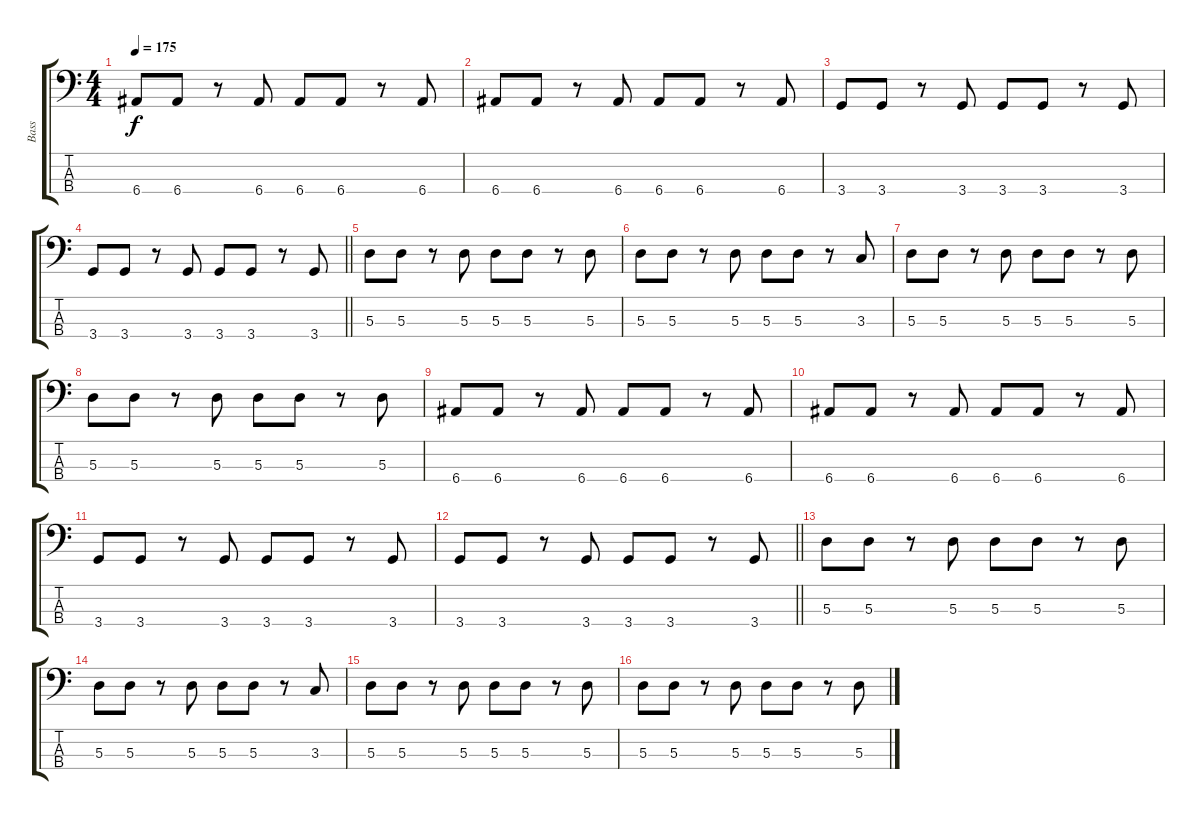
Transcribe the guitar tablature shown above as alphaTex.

\track ("Bass" "Bass") {instrument electricbassfinger}
\staff {score tabs}
\tuning (G2 D2 A1 E1) {hide}
\ts (4 4)
\tempo 175
\clef f4
\ks c
6.4.8{dy f} 6.4.8 r.8 6.4.8 6.4.8 6.4.8 r.8 6.4.8 |
6.4.8 6.4.8 r.8 6.4.8 6.4.8 6.4.8 r.8 6.4.8 |
3.4.8 3.4.8 r.8 3.4.8 3.4.8 3.4.8 r.8 3.4.8 |
\barLineRight lightlight
3.4.8 3.4.8 r.8 3.4.8 3.4.8 3.4.8 r.8 3.4.8 |
5.3.8 5.3.8 r.8 5.3.8 5.3.8 5.3.8 r.8 5.3.8 |
5.3.8 5.3.8 r.8 5.3.8 5.3.8 5.3.8 r.8 3.3.8 |
5.3.8 5.3.8 r.8 5.3.8 5.3.8 5.3.8 r.8 5.3.8 |
5.3.8 5.3.8 r.8 5.3.8 5.3.8 5.3.8 r.8 5.3.8 |
6.4.8 6.4.8 r.8 6.4.8 6.4.8 6.4.8 r.8 6.4.8 |
6.4.8 6.4.8 r.8 6.4.8 6.4.8 6.4.8 r.8 6.4.8 |
3.4.8 3.4.8 r.8 3.4.8 3.4.8 3.4.8 r.8 3.4.8 |
\barLineRight lightlight
3.4.8 3.4.8 r.8 3.4.8 3.4.8 3.4.8 r.8 3.4.8 |
5.3.8 5.3.8 r.8 5.3.8 5.3.8 5.3.8 r.8 5.3.8 |
5.3.8 5.3.8 r.8 5.3.8 5.3.8 5.3.8 r.8 3.3.8 |
5.3.8 5.3.8 r.8 5.3.8 5.3.8 5.3.8 r.8 5.3.8 |
5.3.8 5.3.8 r.8 5.3.8 5.3.8 5.3.8 r.8 5.3.8
